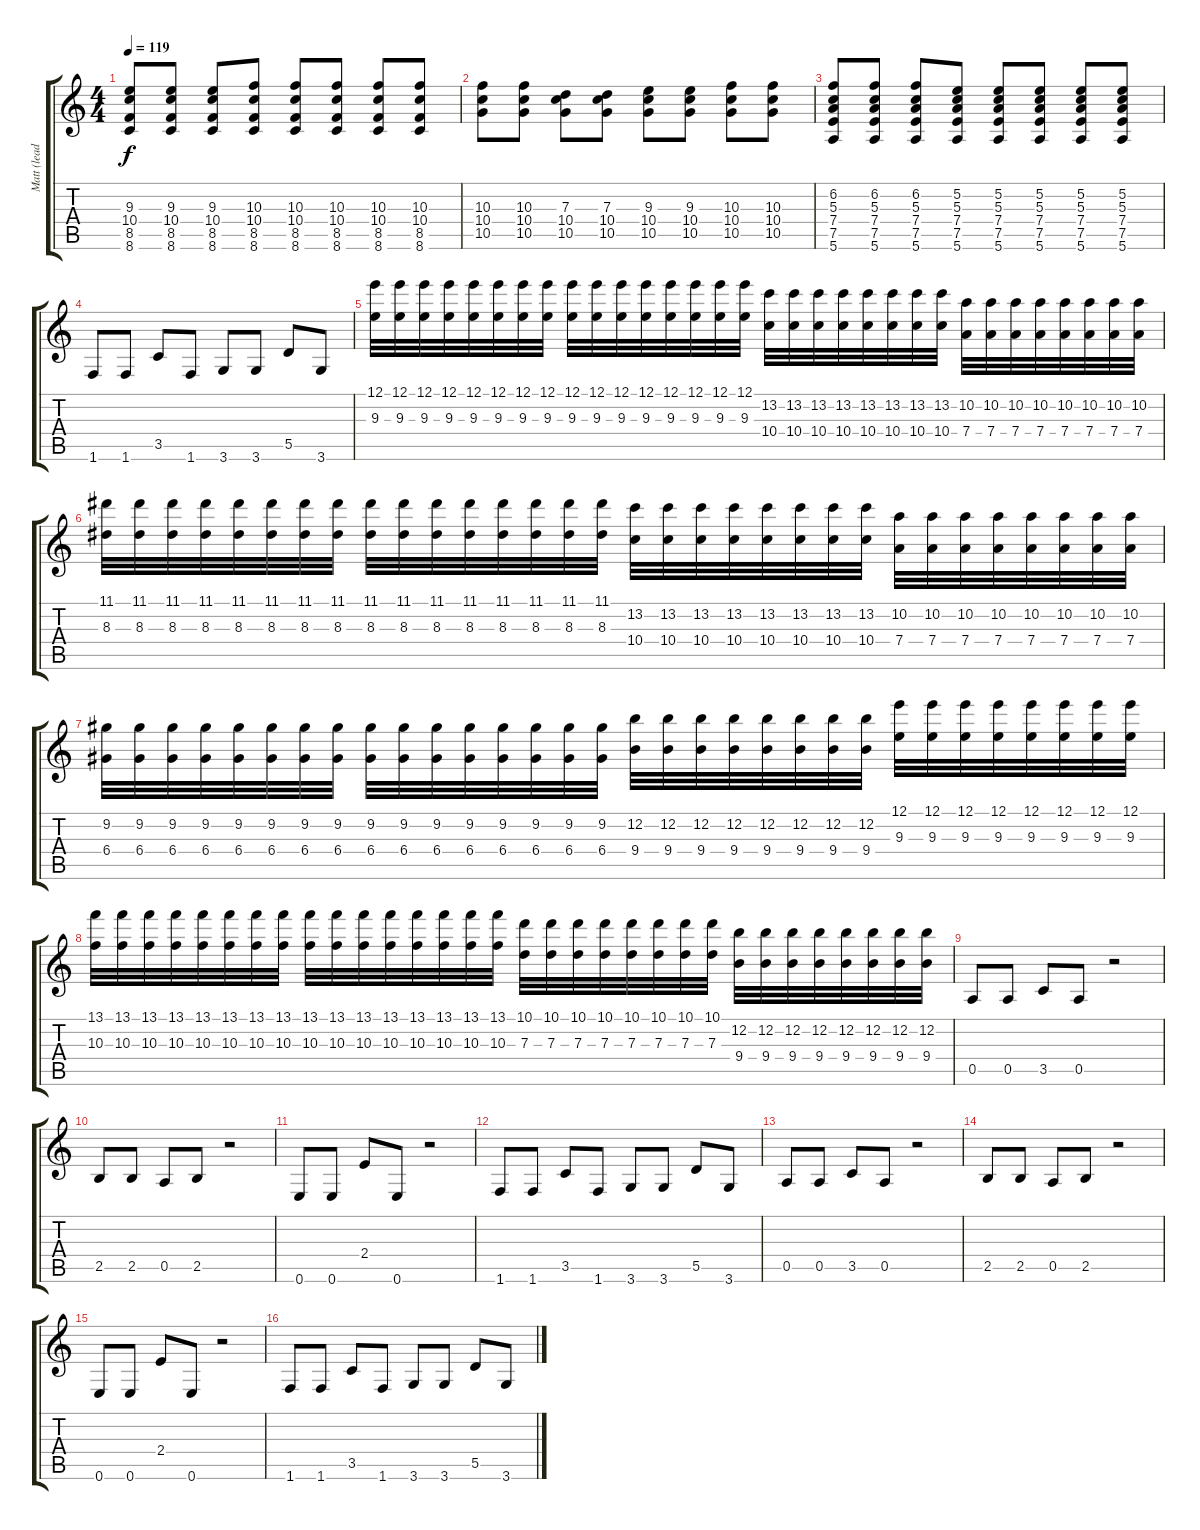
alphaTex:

\track ("Matt (lead) effect 3" "Matt (lead") {instrument overdrivenguitar}
\staff {score tabs}
\tuning (E4 B3 G3 D3 A2 E2) {hide}
\ts (4 4)
\tempo 119
\clef g2
\ks c
(9.3 10.4 8.5 8.6).8{dy f} (9.3 10.4 8.5 8.6).8 (9.3 10.4 8.5 8.6).8 (10.3 10.4 8.5 8.6).8 (10.3 10.4 8.5 8.6).8 (10.3 10.4 8.5 8.6).8 (10.3 10.4 8.5 8.6).8 (10.3 10.4 8.5 8.6).8 |
(10.3 10.4 10.5).8 (10.3 10.4 10.5).8 (7.3 10.4 10.5).8 (7.3 10.4 10.5).8 (9.3 10.4 10.5).8 (9.3 10.4 10.5).8 (10.3 10.4 10.5).8 (10.3 10.4 10.5).8 |
(6.2 5.3 7.4 7.5 5.6).8 (6.2 5.3 7.4 7.5 5.6).8 (6.2 5.3 7.4 7.5 5.6).8 (5.2 5.3 7.4 7.5 5.6).8 (5.2 5.3 7.4 7.5 5.6).8 (5.2 5.3 7.4 7.5 5.6).8 (5.2 5.3 7.4 7.5 5.6).8 (5.2 5.3 7.4 7.5 5.6).8 |
1.6.8 1.6.8 3.5.8 1.6.8 3.6.8 3.6.8 5.5.8 3.6.8 |
(12.1 9.3).32 (12.1 9.3).32 (12.1 9.3).32 (12.1 9.3).32 (12.1 9.3).32 (12.1 9.3).32 (12.1 9.3).32 (12.1 9.3).32 (12.1 9.3).32 (12.1 9.3).32 (12.1 9.3).32 (12.1 9.3).32 (12.1 9.3).32 (12.1 9.3).32 (12.1 9.3).32 (12.1 9.3).32 (13.2 10.4).32 (13.2 10.4).32 (13.2 10.4).32 (13.2 10.4).32 (13.2 10.4).32 (13.2 10.4).32 (13.2 10.4).32 (13.2 10.4).32 (10.2 7.4).32 (10.2 7.4).32 (10.2 7.4).32 (10.2 7.4).32 (10.2 7.4).32 (10.2 7.4).32 (10.2 7.4).32 (10.2 7.4).32 |
(11.1 8.3).32 (11.1 8.3).32 (11.1 8.3).32 (11.1 8.3).32 (11.1 8.3).32 (11.1 8.3).32 (11.1 8.3).32 (11.1 8.3).32 (11.1 8.3).32 (11.1 8.3).32 (11.1 8.3).32 (11.1 8.3).32 (11.1 8.3).32 (11.1 8.3).32 (11.1 8.3).32 (11.1 8.3).32 (13.2 10.4).32 (13.2 10.4).32 (13.2 10.4).32 (13.2 10.4).32 (13.2 10.4).32 (13.2 10.4).32 (13.2 10.4).32 (13.2 10.4).32 (10.2 7.4).32 (10.2 7.4).32 (10.2 7.4).32 (10.2 7.4).32 (10.2 7.4).32 (10.2 7.4).32 (10.2 7.4).32 (10.2 7.4).32 |
(9.2 6.4).32 (9.2 6.4).32 (9.2 6.4).32 (9.2 6.4).32 (9.2 6.4).32 (9.2 6.4).32 (9.2 6.4).32 (9.2 6.4).32 (9.2 6.4).32 (9.2 6.4).32 (9.2 6.4).32 (9.2 6.4).32 (9.2 6.4).32 (9.2 6.4).32 (9.2 6.4).32 (9.2 6.4).32 (12.2 9.4).32 (12.2 9.4).32 (12.2 9.4).32 (12.2 9.4).32 (12.2 9.4).32 (12.2 9.4).32 (12.2 9.4).32 (12.2 9.4).32 (12.1 9.3).32 (12.1 9.3).32 (12.1 9.3).32 (12.1 9.3).32 (12.1 9.3).32 (12.1 9.3).32 (12.1 9.3).32 (12.1 9.3).32 |
(13.1 10.3).32 (13.1 10.3).32 (13.1 10.3).32 (13.1 10.3).32 (13.1 10.3).32 (13.1 10.3).32 (13.1 10.3).32 (13.1 10.3).32 (13.1 10.3).32 (13.1 10.3).32 (13.1 10.3).32 (13.1 10.3).32 (13.1 10.3).32 (13.1 10.3).32 (13.1 10.3).32 (13.1 10.3).32 (10.1 7.3).32 (10.1 7.3).32 (10.1 7.3).32 (10.1 7.3).32 (10.1 7.3).32 (10.1 7.3).32 (10.1 7.3).32 (10.1 7.3).32 (12.2 9.4).32 (12.2 9.4).32 (12.2 9.4).32 (12.2 9.4).32 (12.2 9.4).32 (12.2 9.4).32 (12.2 9.4).32 (12.2 9.4).32 |
0.5.8 0.5.8 3.5.8 0.5.8 r.2 |
2.5.8 2.5.8 0.5.8 2.5.8 r.2 |
0.6.8 0.6.8 2.4.8 0.6.8 r.2 |
1.6.8 1.6.8 3.5.8 1.6.8 3.6.8 3.6.8 5.5.8 3.6.8 |
0.5.8 0.5.8 3.5.8 0.5.8 r.2 |
2.5.8 2.5.8 0.5.8 2.5.8 r.2 |
0.6.8 0.6.8 2.4.8 0.6.8 r.2 |
1.6.8 1.6.8 3.5.8 1.6.8 3.6.8 3.6.8 5.5.8 3.6.8
